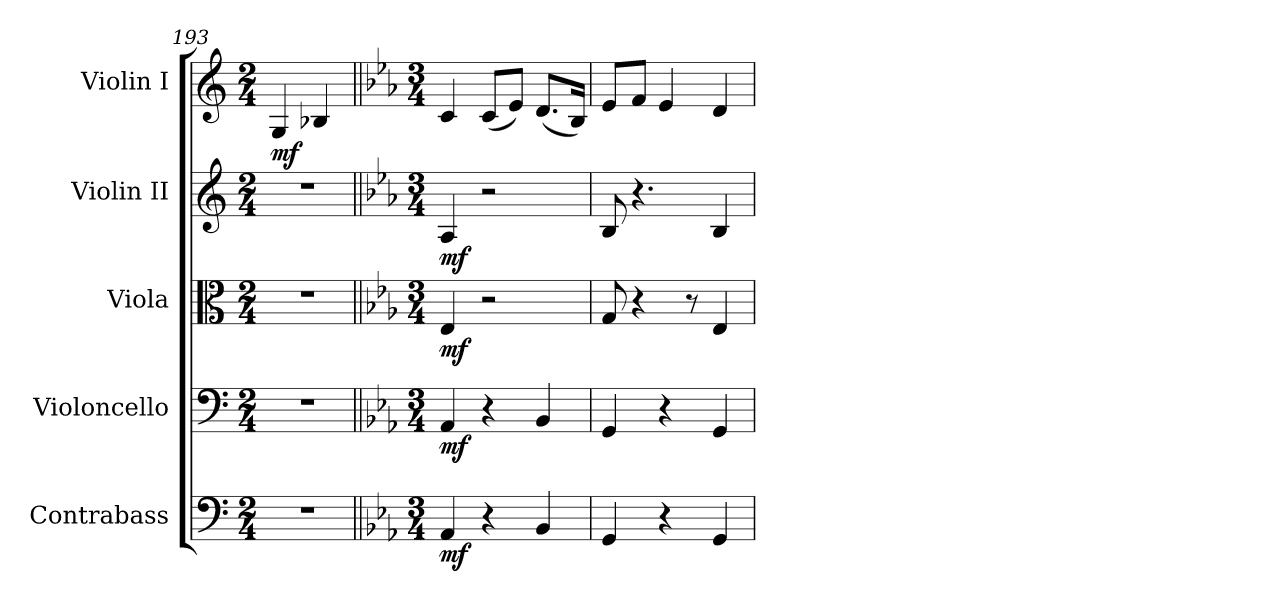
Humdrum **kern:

**kern	**dynam	**kern	**dynam	**kern	**dynam	**kern	**dynam	**kern	**dynam
*part5	*part5	*part4	*part4	*part3	*part3	*part2	*part2	*part1	*part1
*staff5	*staff5	*staff4	*staff4	*staff3	*staff3	*staff2	*staff2	*staff1	*staff1
*I"Contrabass	*	*I"Violoncello	*	*I"Viola	*	*I"Violin II	*	*I"Violin I	*
*I'Cb.	*	*I'Vc.	*	*I'Vla.	*	*I'Vln. II	*	*I'Vln. I	*
*clefF4	*	*clefF4	*	*clefC3	*	*clefG2	*	*clefG2	*
*ITrd7c12	*	*	*	*	*	*	*	*	*
*k[]	*	*k[]	*	*k[]	*	*k[]	*	*k[]	*
*M2/4	*	*M2/4	*	*M2/4	*	*M2/4	*	*M2/4	*
=193	=193	=193	=193	=193	=193	=193	=193	=193	=193
!	!	!	!	!	!	!	!	!	!LO:DY:b
2r	.	2r	.	2r	.	2r	.	4G/	mf
.	.	.	.	.	.	.	.	4B-X/	.
=194||	=194||	=194||	=194||	=194||	=194||	=194||	=194||	=194||	=194||
*k[b-e-a-]	*	*k[b-e-a-]	*	*k[b-e-a-]	*	*k[b-e-a-]	*	*k[b-e-a-]	*
*M3/4	*	*M3/4	*	*M3/4	*	*M3/4	*	*M3/4	*
*	*	*	*	*	*	*	*	*MM76	*
!	!LO:DY:b	!	!LO:DY:b	!	!LO:DY:b	!	!LO:DY:b	!	!
4AAA-/	mf	4AA-/	mf	4E-/	mf	4A-/	mf	4c/	.
4r	.	4r	.	2r	.	2r	.	(<8c/L	.
.	.	.	.	.	.	.	.	8e-/J)	.
4BBB-/	.	4BB-/	.	.	.	.	.	(<8.d/L	.
.	.	.	.	.	.	.	.	16B-/Jk)	.
=195	=195	=195	=195	=195	=195	=195	=195	=195	=195
4GGG/	.	4GG/	.	8G/	.	8B-/	.	8e-/L	.
.	.	.	.	4r	.	4.r	.	8f/J	.
4r	.	4r	.	.	.	.	.	4e-/	.
.	.	.	.	8r	.	.	.	.	.
4GGG/	.	4GG/	.	4E-/	.	4B-/	.	4d/	.
=	=	=	=	=	=	=	=	=	=
*-	*-	*-	*-	*-	*-	*-	*-	*-	*-
